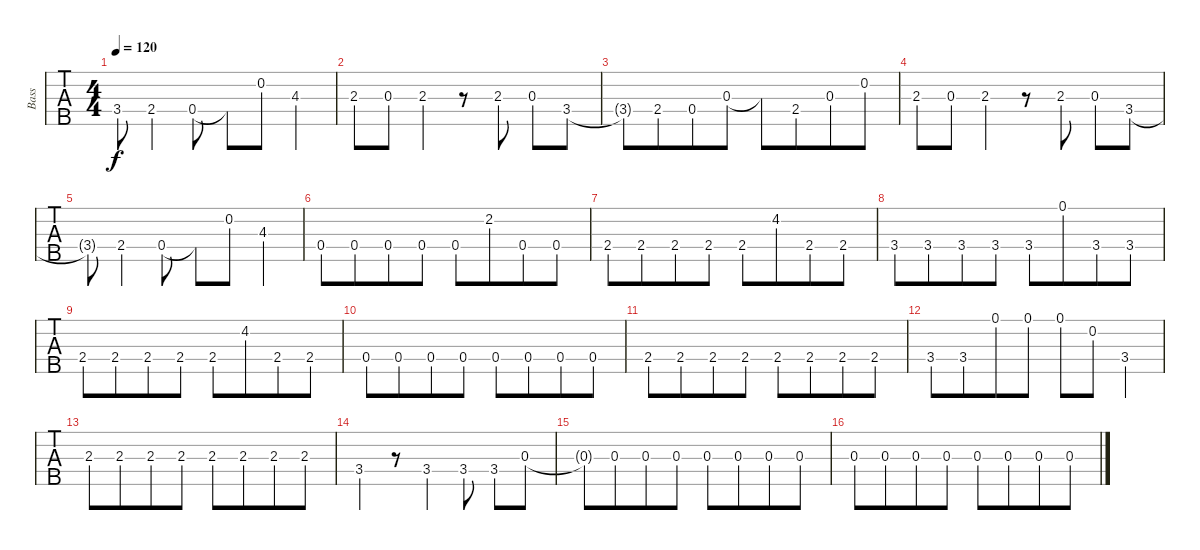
\track ("Bass" "Bass") {instrument electricbassfinger}
\staff {tabs}
\tuning (G2 D2 A1 E1 B0) {hide}
\ts (4 4)
\tempo 120
\clef f4
\ks d
3.4{t}.8{dy f} 2.4.4 0.4.8 0.4{t}.8 0.2.8 4.3.4 |
2.3.8 0.3.8 2.3.4 r.8 2.3.8 0.3.8 3.4.8 |
3.4{t}.8 2.4.8{beam merge} 0.4.8 0.3.8 0.3{t}.8 2.4.8{beam merge} 0.3.8 0.2.8 |
2.3.8 0.3.8 2.3.4 r.8 2.3.8 0.3.8 3.4.8 |
3.4{t}.8 2.4.4 0.4.8 0.4{t}.8 0.2.8 4.3.4 |
0.4.8 0.4.8{beam merge} 0.4.8 0.4.8 0.4.8 2.2.8{beam merge} 0.4.8 0.4.8 |
2.4.8 2.4.8{beam merge} 2.4.8 2.4.8 2.4.8 4.2.8{beam merge} 2.4.8 2.4.8 |
3.4.8 3.4.8{beam merge} 3.4.8 3.4.8 3.4.8 0.1.8{beam merge} 3.4.8 3.4.8 |
2.4.8 2.4.8{beam merge} 2.4.8 2.4.8 2.4.8 4.2.8{beam merge} 2.4.8 2.4.8 |
0.4.8 0.4.8{beam merge} 0.4.8 0.4.8 0.4.8 0.4.8{beam merge} 0.4.8 0.4.8 |
2.4.8 2.4.8{beam merge} 2.4.8 2.4.8 2.4.8 2.4.8{beam merge} 2.4.8 2.4.8 |
3.4.8 3.4.8{beam merge} 0.1.8 0.1.8 0.1.8{beam Up} 0.2.8{beam Up} 3.4.4 |
2.3.8 2.3.8{beam merge} 2.3.8 2.3.8 2.3.8 2.3.8{beam merge} 2.3.8 2.3.8 |
3.4.4 r.8 3.4.4 3.4.8 3.4.8 0.3.8 |
0.3{t}.8 0.3.8{beam merge} 0.3.8 0.3.8 0.3.8 0.3.8{beam merge} 0.3.8 0.3.8 |
0.3.8 0.3.8{beam merge} 0.3.8 0.3.8 0.3.8 0.3.8{beam merge} 0.3.8 0.3.8
